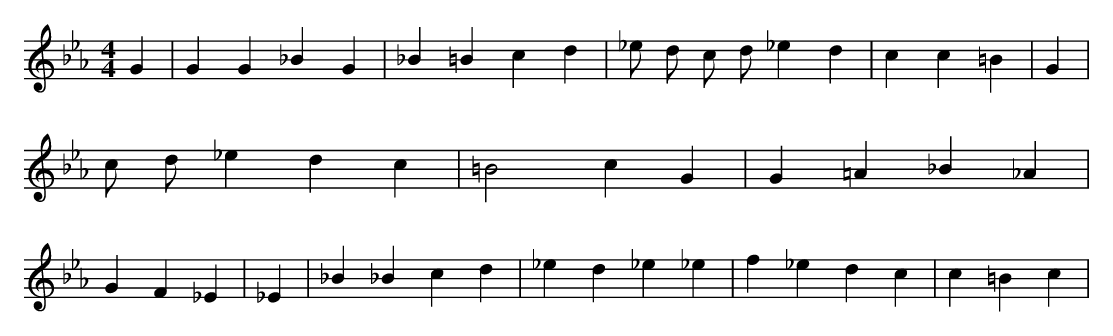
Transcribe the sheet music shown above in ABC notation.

X:1
M:4/4
L:1/8
K:Eb
G2 | G2 G2 _B2 G2 | _B2 =B2 c2 d2 | _e d c d _e2 d2 | c2 c2 =B2 | G2 | c d _e2 d2 c2 | =B4 c2 G2 | G2 =A2 _B2 _A2 | G2 F2 _E2 | _E2 | _B2 _B2 c2 d2 | _e2 d2 _e2 _e2 | f2 _e2 d2 c2 | c2 =B2 c2 |
